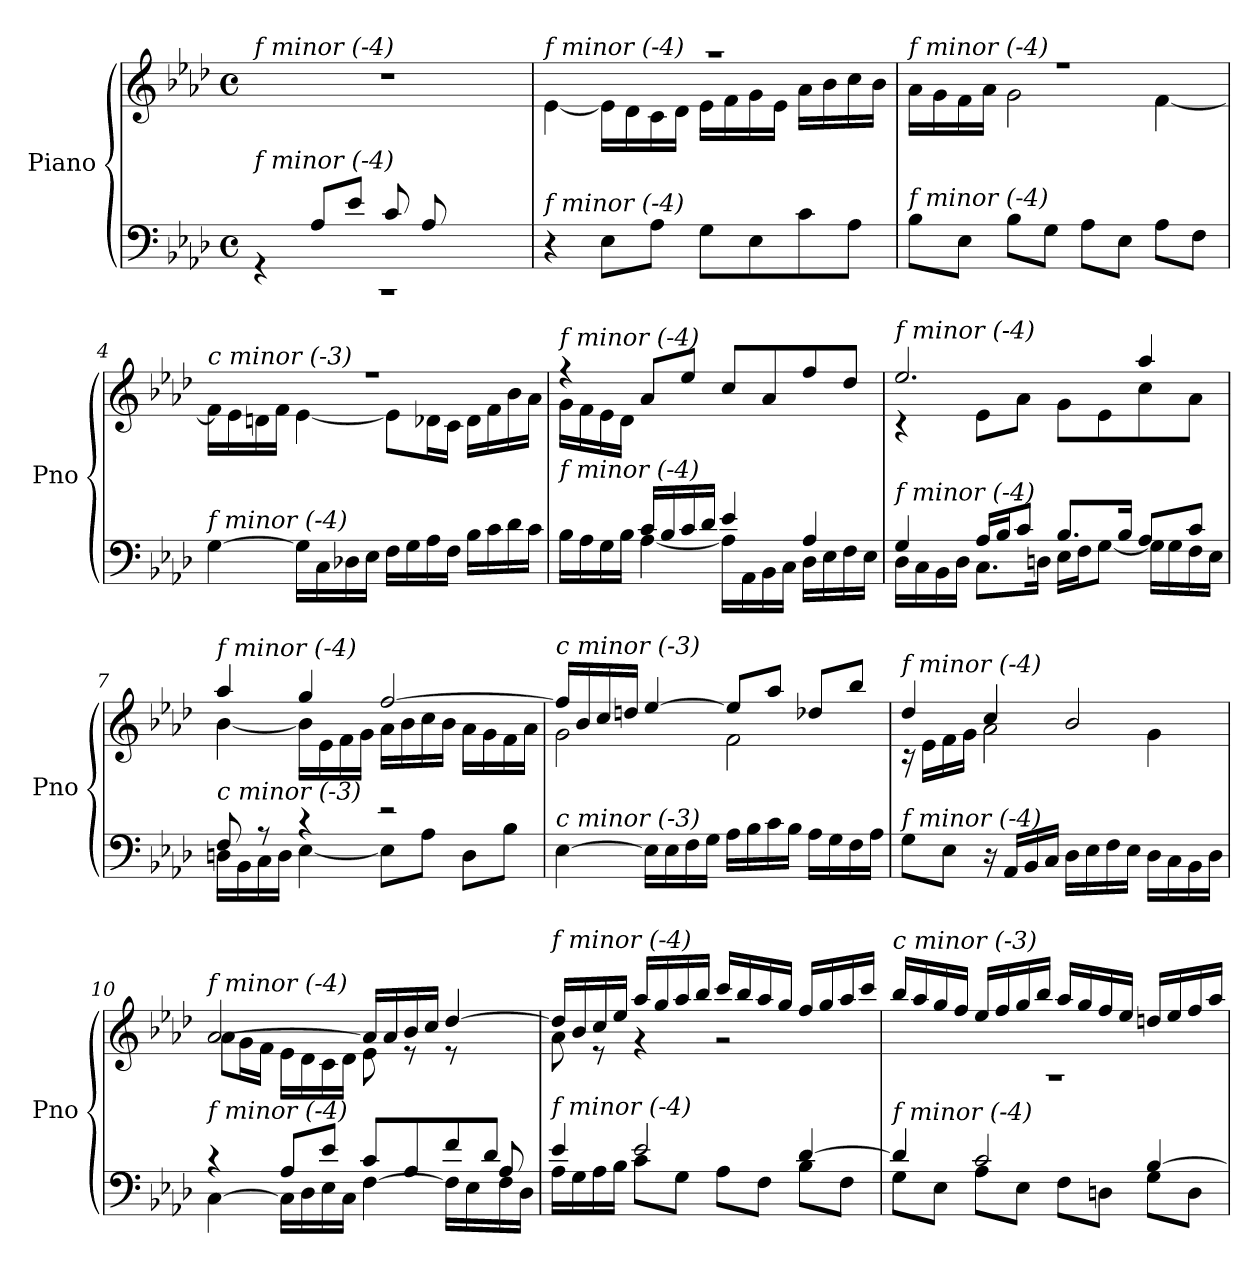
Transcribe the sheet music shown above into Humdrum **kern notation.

**kern	**kern
*part1	*part1
*staff2	*staff1
*I"Piano	*
*I'Pno	*
*clefF4	*clefG2
*k[b-e-a-d-]	*k[b-e-a-d-]
*M4/4	*M4/4
*met(c)	*met(c)
=1	=1
*^	*^
!	!	!LO:TX:i:t=f minor (-4)	!
!LO:TX:i:t=f minor (-4)	!	!	!
1rCC	4r	1r	2.ryy
.	8A-/L	.	.
.	8e-/J	.	.
.	8c/L	.	.
.	8A-/	.	.
.	4ryy	.	8f\
.	.	.	8d-\J
*v	*v	*	*
=2	=2	=2
!	!LO:TX:i:t=f minor (-4)	!
!LO:TX:i:t=f minor (-4)	!	!
4r	1r	[4e-\
8E-\L	.	16e-\LL]
.	.	16d-\
8A-\J	.	16c\
.	.	16d-\JJ
8G\L	.	16e-\LL
.	.	16f\
8E-\	.	16g\
.	.	16e-\JJ
8c\	.	16a-\LL
.	.	16b-\
8A-\J	.	16cc\
.	.	16b-\JJ
=3	=3	=3
!	!LO:TX:i:t=f minor (-4)	!
!LO:TX:i:t=f minor (-4)	!	!
8B-\L	1r	16a-\LL
.	.	16g\
8E-\J	.	16f\
.	.	16a-\JJ
8B-\L	.	2g\
8G\J	.	.
8A-\L	.	.
8E-\J	.	.
8A-\L	.	[4f\
8F\J	.	.
!!LO:LB:g=z	!!
=4	=4	=4
!	!LO:TX:i:t=c minor (-3)	!
!LO:TX:i:t=f minor (-4)	!	!
[4G\	1r	16f\LL]
.	.	16e-\
.	.	16dn\
.	.	16f\JJ
16G\LL]	.	[4e-\
16C\	.	.
16D-X\	.	.
16E-\JJ	.	.
16F\LL	.	8e-\L]
16G\	.	.
16A-\	.	16d-X\L
16F\JJ	.	16c\JJ
16B-\LL	.	16d-\LL
16c\	.	16f\
16d-\	.	16b-\
16c\JJ	.	16a-\JJ
=5	=5	=5
*^	*	*
!	!	!LO:TX:i:t=f minor (-4)	!
!LO:TX:i:t=f minor (-4)	!	!	!
4ryy	16B-\LL	4r	16g\LL
.	16A-\	.	16f\
.	16G\	.	16e-\
.	16B-\JJ	.	16d-\JJ
16c/LL	[4A-\	8a-/L	2.ryy
16B-/	.	.	.
16c/	.	8ee-/J	.
16d-/JJ	.	.	.
4e-/	16A-\LL]	8cc/L	.
.	16AA-\	.	.
.	16BB-\	8a-/	.
.	16C\JJ	.	.
4A-/	16D-\LL	8ff/	.
.	16E-\	.	.
.	16F\	8dd-/J	.
.	16E-\JJ	.	.
!!LO:LB:g=z	!!
=6	=6	=6	=6
!	!	!LO:TX:i:t=f minor (-4)	!
!LO:TX:i:t=f minor (-4)	!	!	!
4G/	16D-\LL	2.ee-/	4r
.	16C\	.	.
.	16BB-\	.	.
.	16D-\JJ	.	.
16A-/LL	8.C\L	.	8e-\L
16B-/J	.	.	.
8c/J	.	.	8a-\J
.	16Dn\Jk	.	.
8.B-/L	16E-\LL	.	8g\L
.	16F\J	.	.
.	[8G\J	.	8e-\
16B-/Jk	.	.	.
8A-/L	16G\LL]	4aa-/	8cc\
.	16G\	.	.
8c/J	16F\	.	8a-\J
.	16E-\JJ	.	.
!!LO:LB:g=z	!!
=7	=7	=7	=7
!	!	!LO:TX:i:t=f minor (-4)	!
!LO:TX:i:t=c minor (-3)	!	!	!
8F/	16Dn\LL	4aa-/	[4b-\
.	16BB-\	.	.
8r	16C\	.	.
.	16D\JJ	.	.
4r	[4E-\	4gg/	16b-\LL]
.	.	.	16e-\
.	.	.	16f\
.	.	.	16g\JJ
2r	8E-\L]	[2ff/	16a-\LL
.	.	.	16b-\
.	8A-\J	.	16cc\
.	.	.	16b-\JJ
.	8D\L	.	16a-\LL
.	.	.	16g\
.	8B-\J	.	16f\
.	.	.	16a-\JJ
*v	*v	*	*
=8	=8	=8
!	!LO:TX:i:t=c minor (-3)	!
!LO:TX:i:t=c minor (-3)	!	!
[4E-\	16ff/LL]	2g\
.	16b-/	.
.	16cc/	.
.	16ddn/JJ	.
16E-\LL]	[4ee-/	.
16E-\	.	.
16F\	.	.
16G\JJ	.	.
16A-\LL	8ee-/L]	2f\
16B-\	.	.
16c\	8aa-/J	.
16B-\JJ	.	.
16A-\LL	8dd-X/L	.
16G\	.	.
16F\	8bb-/J	.
16A-\JJ	.	.
!!LO:LB:g=z	!!
=9	=9	=9
!	!LO:TX:i:t=f minor (-4)	!
!LO:TX:i:t=f minor (-4)	!	!
8G\L	4dd-/	16r
.	.	16e-\LL
8E-\J	.	16f\
.	.	16g\JJ
16r	4cc/	2a-\
16AA-/LL	.	.
16BB-/	.	.
16C/JJ	.	.
16D-\LL	2b-/	.
16E-\	.	.
16F\	.	.
16E-\JJ	.	.
16D-\LL	.	4g\
16C\	.	.
16BB-\	.	.
16D-\JJ	.	.
!!LO:PB:g=z	!!
=10	=10	=10
*^	*	*
*	*^	*	*
!	!	!	!LO:TX:i:t=f minor (-4)	!
!LO:TX:i:t=f minor (-4)	!	!	!	!
2..ryy	4r	[4C\	[2a-/	8a-\L
.	.	.	.	16g\L
.	.	.	.	16f\JJ
.	8A-/L	16C\LL]	.	16e-\LL
.	.	16D-\	.	16d-\
.	8e-/J	16E-\	.	16c\
.	.	16C\JJ	.	16d-\JJ
.	8c/L	[4F\	16a-/LL]	8e-\
.	.	.	16a-/	.
.	8A-/	.	16b-/	8r
.	.	.	16cc/JJ	.
.	8f/	16F\LL]	[4dd-/	8r
.	.	16E-\	.	.
8A-/	8d-/J	16F\	.	8ryy
.	.	16D-\JJ	.	.
=11	=11	=11	=11	=11
!	!	!	!LO:TX:i:t=f minor (-4)	!
!LO:TX:i:t=f minor (-4)	!	!	!	!
*	*v	*v	*	*
4e-/	16A-\LL	16dd-/LL]	8a-\
.	16G\	16b-/	.
.	16A-\	16cc/	8r
.	16B-\JJ	16ee-/JJ	.
2e-/	8c\L	16aa-/LL	4r
.	.	16gg/	.
.	8G\J	16aa-/	.
.	.	16bb-/JJ	.
.	8A-\L	16ccc/LL	2r
.	.	16bb-/	.
.	8F\J	16aa-/	.
.	.	16gg/JJ	.
[4d-/	8B-\L	16ff/LL	.
.	.	16gg/	.
.	8F\J	16aa-/	.
.	.	16ccc/JJ	.
!!LO:PB:g=z	!!
=12	=12	=12	=12
!	!	!LO:TX:i:t=c minor (-3)	!
!LO:TX:i:t=f minor (-4)	!	!	!
4d-/]	8G\L	1rA	16bb-/LL
.	.	.	16aa-/
.	8E-\J	.	16gg/
.	.	.	16ff/JJ
2c/	8A-\L	.	16ee-/LL
.	.	.	16ff/
.	8E-\J	.	16gg/
.	.	.	16bb-/JJ
.	8F\L	.	16aa-/LL
.	.	.	16gg/
.	8Dn\J	.	16ff/
.	.	.	16ee-/JJ
[4B-/	8G\L	.	16ddn/LL
.	.	.	16ee-/
.	8D\J	.	16ff/
.	.	.	16aa-/JJ
*v	*v	*	*
*	*v	*v
=	=
*-	*-
